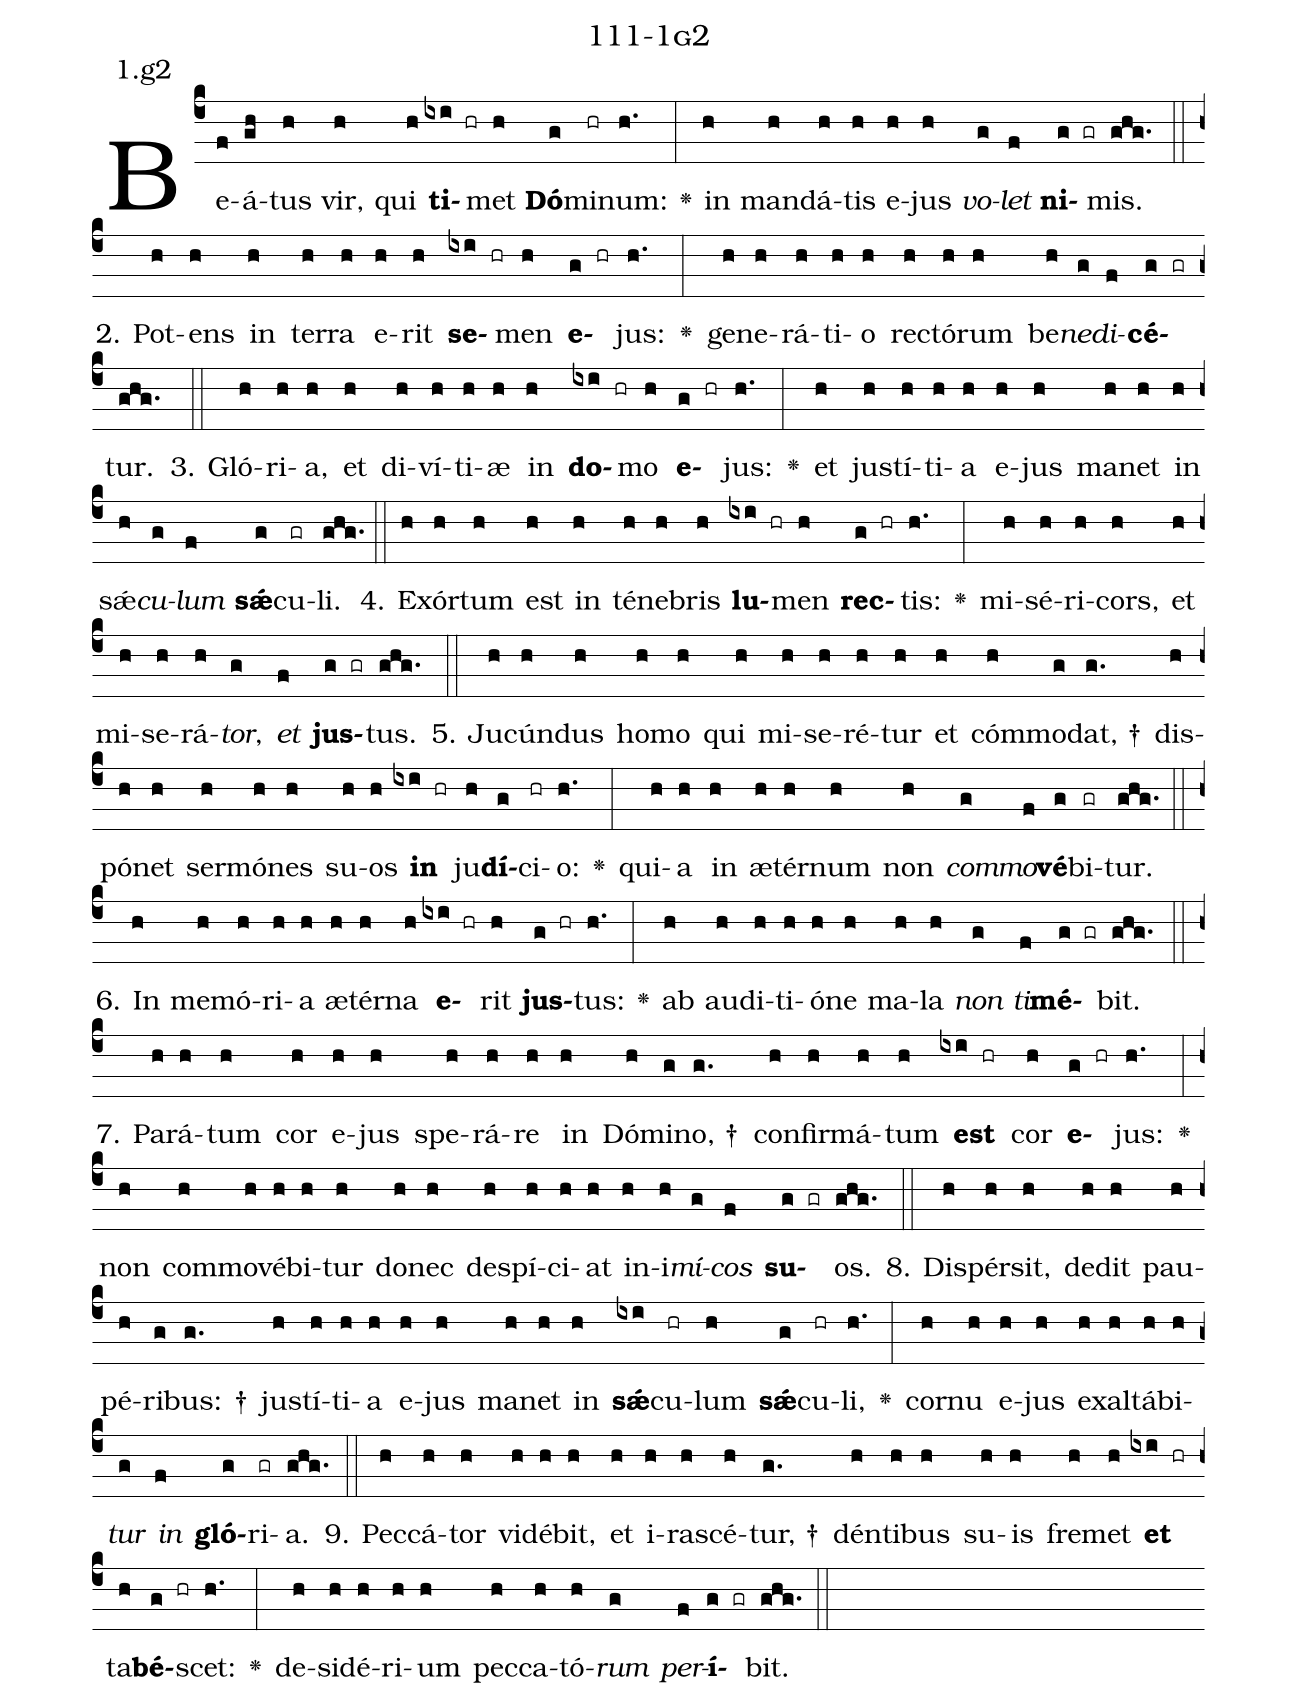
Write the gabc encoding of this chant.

name: 111-1g2;
annotation: 1.g2;
%%
(c4)Be(f)á(gh)tus(h) vir,(h) qui(h) <b>ti</b>(ixi hr)met(h) <b>Dó</b>(g)mi(hr)num:(h.) <v>\greheightstar</v>(:) in(h) man(h)dá(h)tis(h) e(h)jus(h) <i>vo</i>(g)<i>let</i>(f) <b>ni</b>(g gr)mis.(ghg.) (::)
2. Pot(h)ens(h) in(h) ter(h)ra(h) e(h)rit(h) <b>se</b>(ixi hr)men(h) <b>e</b>(g hr)jus:(h.) <v>\greheightstar</v>(:) ge(h)ne(h)rá(h)ti(h)o(h) rec(h)tó(h)rum(h) be(h)<i>ne</i>(g)<i>di</i>(f)<b>cé</b>(g gr)tur.(ghg.) (::)
3. Gló(h)ri(h)a,(h) et(h) di(h)ví(h)ti(h)æ(h) in(h) <b>do</b>(ixi hr)mo(h) <b>e</b>(g hr)jus:(h.) <v>\greheightstar</v>(:) et(h) jus(h)tí(h)ti(h)a(h) e(h)jus(h) ma(h)net(h) in(h) sǽ(h)<i>cu</i>(g)<i>lum</i>(f) <b>sǽ</b>(g)cu(gr)li.(ghg.) (::)
4. Ex(h)ór(h)tum(h) est(h) in(h) té(h)ne(h)bris(h) <b>lu</b>(ixi hr)men(h) <b>rec</b>(g hr)tis:(h.) <v>\greheightstar</v>(:) mi(h)sé(h)ri(h)cors,(h) et(h) mi(h)se(h)rá(h)<i>tor</i>,(g) <i>et</i>(f) <b>jus</b>(g gr)tus.(ghg.) (::)
5. Ju(h)cún(h)dus(h) ho(h)mo(h) qui(h) mi(h)se(h)ré(h)tur(h) et(h) cóm(h)mo(g)dat, †(g.) dis(h)pó(h)net(h) ser(h)mó(h)nes(h) su(h)os(h) <b>in</b>(ixi hr) ju(h)<b>dí</b>(g)ci(hr)o:(h.) <v>\greheightstar</v>(:) qui(h)a(h) in(h) æ(h)tér(h)num(h) non(h) <i>com</i>(g)<i>mo</i>(f)<b>vé</b>(g)bi(gr)tur.(ghg.) (::)
6. In(h) me(h)mó(h)ri(h)a(h) æ(h)tér(h)na(h) <b>e</b>(ixi hr)rit(h) <b>jus</b>(g hr)tus:(h.) <v>\greheightstar</v>(:) ab(h) au(h)di(h)ti(h)ó(h)ne(h) ma(h)la(h) <i>non</i>(g) <i>ti</i>(f)<b>mé</b>(g gr)bit.(ghg.) (::)
7. Pa(h)rá(h)tum(h) cor(h) e(h)jus(h) spe(h)rá(h)re(h) in(h) Dó(h)mi(g)no, †(g.) con(h)fir(h)má(h)tum(h) <b>est</b>(ixi hr) cor(h) <b>e</b>(g hr)jus:(h.) <v>\greheightstar</v>(:) non(h) com(h)mo(h)vé(h)bi(h)tur(h) do(h)nec(h) de(h)spí(h)ci(h)at(h) in(h)i(h)<i>mí</i>(g)<i>cos</i>(f) <b>su</b>(g gr)os.(ghg.) (::)
8. Di(h)spér(h)sit,(h) de(h)dit(h) pau(h)pé(h)ri(g)bus: †(g.) jus(h)tí(h)ti(h)a(h) e(h)jus(h) ma(h)net(h) in(h) <b>sǽ</b>(ixi)cu(hr)lum(h) <b>sǽ</b>(g)cu(hr)li,(h.) <v>\greheightstar</v>(:) cor(h)nu(h) e(h)jus(h) ex(h)al(h)tá(h)bi(h)<i>tur</i>(g) <i>in</i>(f) <b>gló</b>(g)ri(gr)a.(ghg.) (::)
9. Pec(h)cá(h)tor(h) vi(h)dé(h)bit,(h) et(h) i(h)ra(h)scé(h)tur, †(g.) dén(h)ti(h)bus(h) su(h)is(h) fre(h)met(h) <b>et</b>(ixi hr) ta(h)<b>bé</b>(g hr)scet:(h.) <v>\greheightstar</v>(:) de(h)si(h)dé(h)ri(h)um(h) pec(h)ca(h)tó(h)<i>rum</i>(g) <i>per</i>(f)<b>í</b>(g gr)bit.(ghg.) (::)
